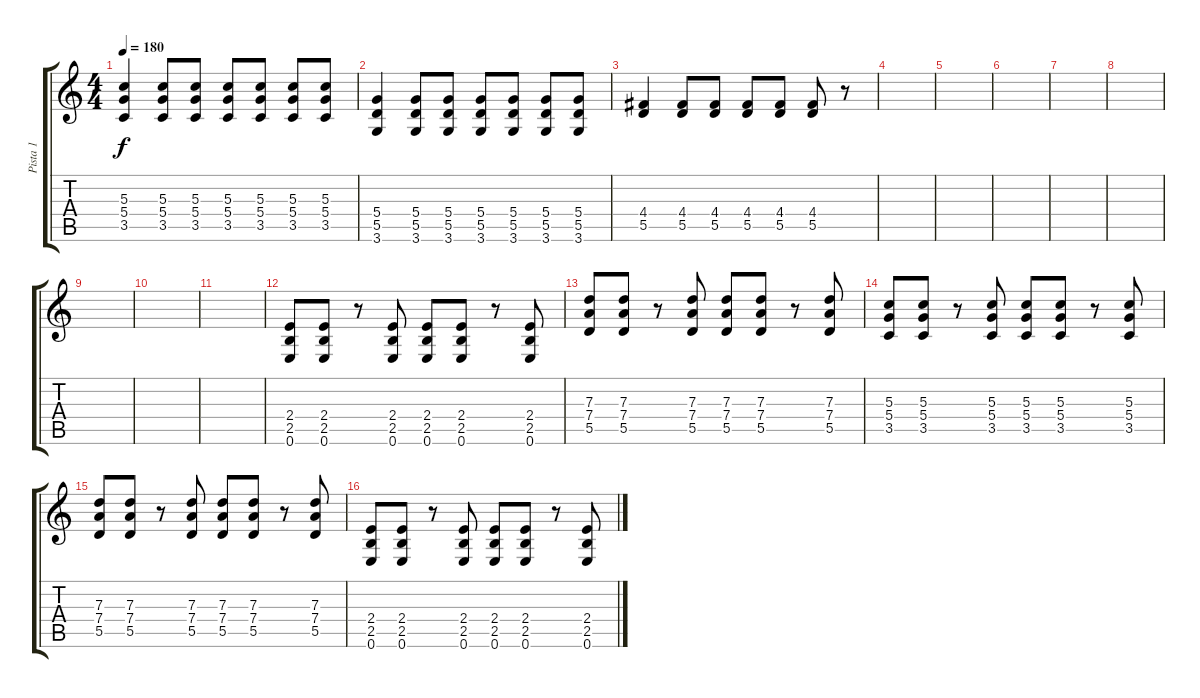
\track ("Pista 1" "Pista 1") {instrument distortionguitar}
\staff {score tabs}
\tuning (E4 B3 G3 D3 A2 E2) {hide}
\ts (4 4)
\tempo 180
\clef g2
\ks c
(5.3 5.4 3.5).4{dy f} (5.3 5.4 3.5).8 (5.3 5.4 3.5).8 (5.3 5.4 3.5).8 (5.3 5.4 3.5).8 (5.3 5.4 3.5).8 (5.3 5.4 3.5).8 |
(5.4 5.5 3.6).4 (5.4 5.5 3.6).8 (5.4 5.5 3.6).8 (5.4 5.5 3.6).8 (5.4 5.5 3.6).8 (5.4 5.5 3.6).8 (5.4 5.5 3.6).8 |
(4.4 5.5).4 (4.4 5.5).8 (4.4 5.5).8 (4.4 5.5).8 (4.4 5.5).8 (4.4 5.5).8 r.8 |
|
|
|
|
|
|
|
|
(2.4 2.5 0.6).8{instrument distortionguitar} (2.4 2.5 0.6).8 r.8 (2.4 2.5 0.6).8 (2.4 2.5 0.6).8 (2.4 2.5 0.6).8 r.8 (2.4 2.5 0.6).8 |
(7.3 7.4 5.5).8 (7.3 7.4 5.5).8 r.8 (7.3 7.4 5.5).8 (7.3 7.4 5.5).8 (7.3 7.4 5.5).8 r.8 (7.3 7.4 5.5).8 |
(5.3 5.4 3.5).8 (5.3 5.4 3.5).8 r.8 (5.3 5.4 3.5).8 (5.3 5.4 3.5).8 (5.3 5.4 3.5).8 r.8 (5.3 5.4 3.5).8 |
(7.3 7.4 5.5).8 (7.3 7.4 5.5).8 r.8 (7.3 7.4 5.5).8 (7.3 7.4 5.5).8 (7.3 7.4 5.5).8 r.8 (7.3 7.4 5.5).8 |
(2.4 2.5 0.6).8 (2.4 2.5 0.6).8 r.8 (2.4 2.5 0.6).8 (2.4 2.5 0.6).8 (2.4 2.5 0.6).8 r.8 (2.4 2.5 0.6).8
